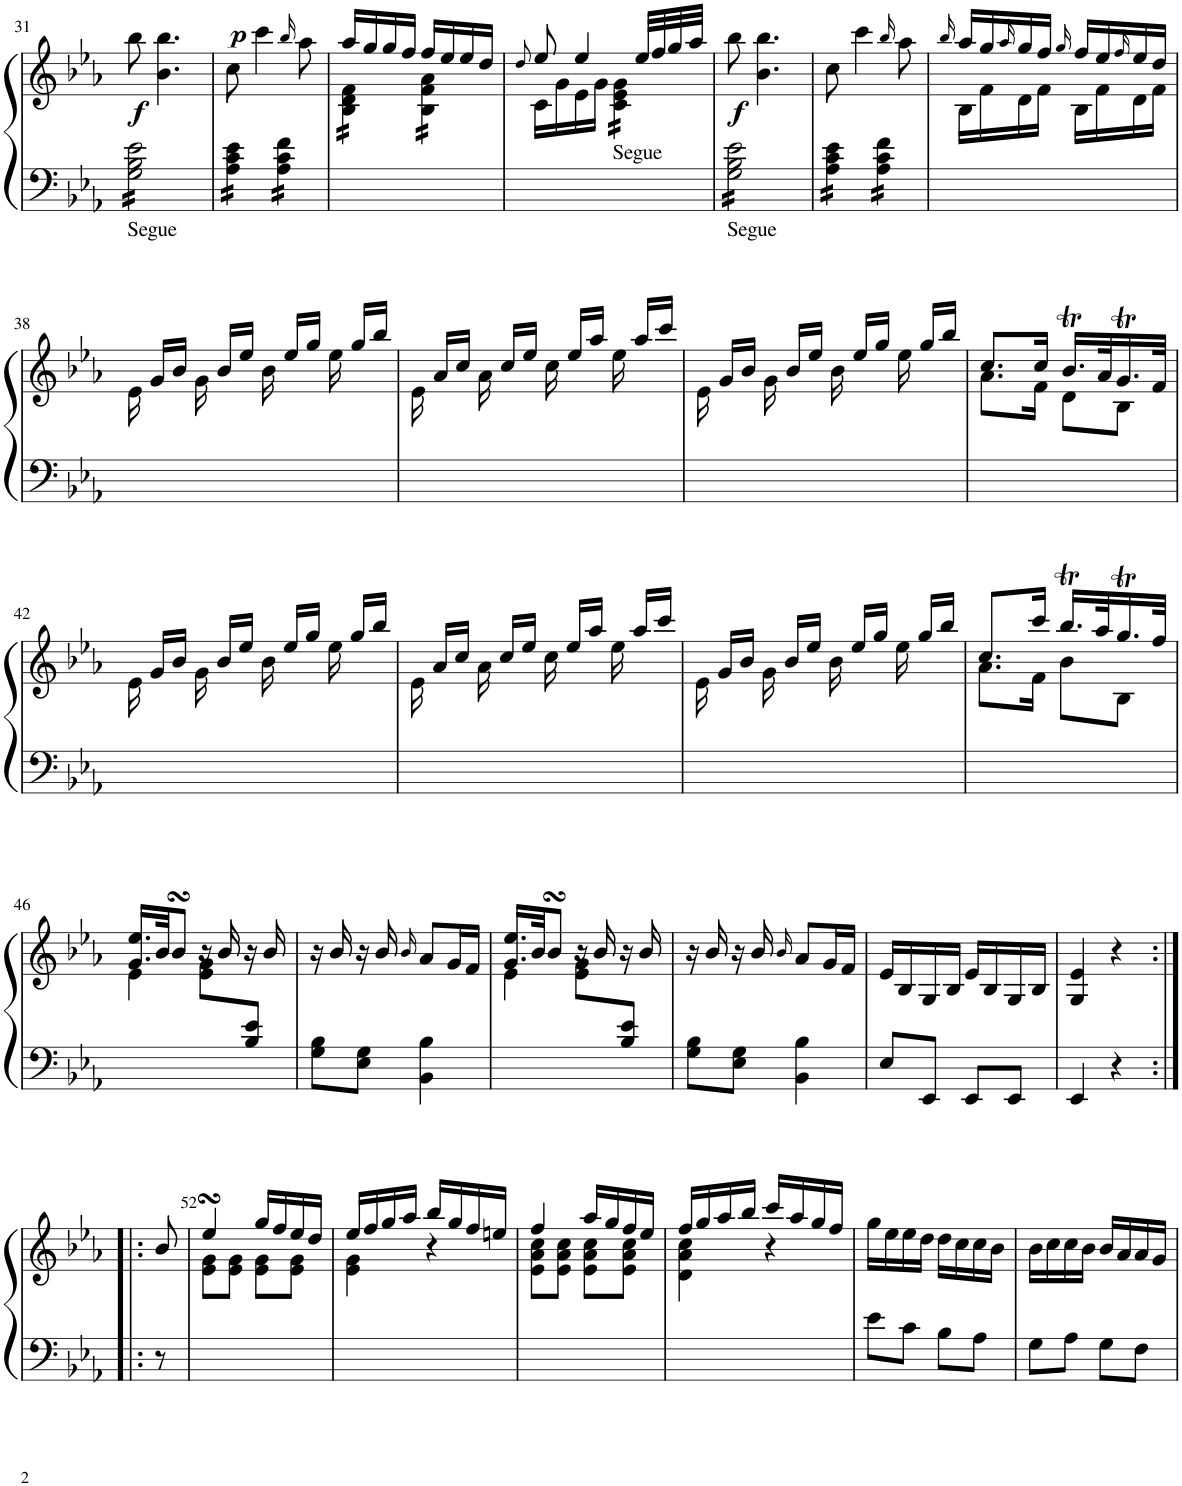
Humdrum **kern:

**kern	**kern	**dynam
*part1	*part1	*part1
*staff2	*staff1	*staff1/2
*I"Piano	*	*
*I'Pno.	*	*
!!LO:PB:g=z
*clefF4	*clefG2	*
*k[b-e-a-]	*k[b-e-a-]	*
*M2/4	*M2/4	*
=31	=31	=31
!LO:TX:b:t=Segue	!	!
!	!	!LO:DY:b
*tremolo	*	*
16G\ 16B-\ 16e-\LL	8bb-\	f
16G\ 16B-\ 16e-\	.	.
16G\ 16B-\ 16e-\	4.b-\ 4.bb-\	.
16G\ 16B-\ 16e-\	.	.
16G\ 16B-\ 16e-\	.	.
16G\ 16B-\ 16e-\	.	.
16G\ 16B-\ 16e-\	.	.
16G\ 16B-\ 16e-\JJ	.	.
=32	=32	=32
!	!	!LO:DY:a
16A-\ 16c\ 16e-\LL	8cc\	p
16A-\ 16c\ 16e-\	.	.
16A-\ 16c\ 16e-\	4ccc\	.
16A-\ 16c\ 16e-\JJ	.	.
16A-\ 16c\ 16f\LL	.	.
16A-\ 16c\ 16f\	.	.
.	16qbb-/	.
16A-\ 16c\ 16f\	8aa-\	.
16A-\ 16c\ 16f\JJ	.	.
=33	=33	=33
*	*^	*
*	*tremolo	*	*
2ryy	16aa-/LL	16B-\ 16d\ 16f\LL	.
.	16gg/	16B-\ 16d\ 16f\	.
.	16gg/	16B-\ 16d\ 16f\	.
.	16ff/JJ	16B-\ 16d\ 16f\JJ	.
.	16ff/LL	16B-\ 16f\ 16a-\LL	.
.	16ee-/	16B-\ 16f\ 16a-\	.
.	16ee-/	16B-\ 16f\ 16a-\	.
.	16dd/JJ	16B-\ 16f\ 16a-\JJ	.
*	*Xtremolo	*	*
=34	=34	=34	=34
.	8qdd/	.	.
4ryy	8ee-/	16c\LL	.
.	.	16g\	.
.	4ee-/	16e-\	.
.	.	16g\JJ	.
!LO:TX:a:t=Segue	!	!	!
*	*tremolo	*	*
4ryy	.	16c\ 16e-\ 16g\LL	.
.	.	16c\ 16e-\ 16g\	.
.	32ee-/LLL	16c\ 16e-\ 16g\	.
.	32ff/	.	.
.	32gg/	16c\ 16e-\ 16g\JJ	.
*	*Xtremolo	*	*
.	32aa-/JJJ	.	.
*	*v	*v	*
=35	=35	=35
!LO:TX:b:t=Segue	!	!
!	!	!LO:DY:b
16G\ 16B-\ 16e-\LL	8bb-\	f
16G\ 16B-\ 16e-\	.	.
16G\ 16B-\ 16e-\	4.b-\ 4.bb-\	.
16G\ 16B-\ 16e-\	.	.
16G\ 16B-\ 16e-\	.	.
16G\ 16B-\ 16e-\	.	.
16G\ 16B-\ 16e-\	.	.
16G\ 16B-\ 16e-\JJ	.	.
=36	=36	=36
16A-\ 16c\ 16e-\LL	8cc\	.
16A-\ 16c\ 16e-\	.	.
16A-\ 16c\ 16e-\	4ccc\	.
16A-\ 16c\ 16e-\JJ	.	.
16A-\ 16c\ 16f\LL	.	.
16A-\ 16c\ 16f\	.	.
.	16qbb-/	.
16A-\ 16c\ 16f\	8aa-\	.
16A-\ 16c\ 16f\JJ	.	.
*Xtremolo	*	*
=37	=37	=37
.	16qbb-/	.
*	*^	*
2ryy	16aa-/LL	16B-\LL	.
.	16gg/	16f\	.
.	16qaa-/	.	.
.	16gg/	16d\	.
.	16ff/JJ	16f\JJ	.
.	16qgg/	.	.
.	16ff/LL	16B-\LL	.
.	16ee-/	16f\	.
.	16qff/	.	.
.	16ee-/	16d\	.
.	16dd/JJ	16f\JJ	.
*	*v	*v	*
!!LO:LB:g=z
=38	=38	=38
2ryy	24e-\	.
.	24g/LL	.
.	24b-/JJ	.
.	24g\	.
.	24b-/LL	.
.	24ee-/JJ	.
.	24b-\	.
.	24ee-/LL	.
.	24gg/JJ	.
.	24ee-\	.
.	24gg/LL	.
.	24bb-/JJ	.
=39	=39	=39
2ryy	24e-\	.
.	24a-/LL	.
.	24cc/JJ	.
.	24a-\	.
.	24cc/LL	.
.	24ee-/JJ	.
.	24cc\	.
.	24ee-/LL	.
.	24aa-/JJ	.
.	24ee-\	.
.	24aa-/LL	.
.	24ccc/JJ	.
=40	=40	=40
2ryy	24e-\	.
.	24g/LL	.
.	24b-/JJ	.
.	24g\	.
.	24b-/LL	.
.	24ee-/JJ	.
.	24b-\	.
.	24ee-/LL	.
.	24gg/JJ	.
.	24ee-\	.
.	24gg/LL	.
.	24bb-/JJ	.
=41	=41	=41
*	*^	*
2ryy	8.cc/L	8.a-\L	.
.	16cc/Jk	16f\Jk	.
.	16.b-T/LL	8d\L	.
.	32a-/K	.	.
.	16.gt/	8B-\J	.
.	32f/JJk	.	.
*	*v	*v	*
!!LO:LB:g=z
=42	=42	=42
2ryy	24e-\	.
.	24g/LL	.
.	24b-/JJ	.
.	24g\	.
.	24b-/LL	.
.	24ee-/JJ	.
.	24b-\	.
.	24ee-/LL	.
.	24gg/JJ	.
.	24ee-\	.
.	24gg/LL	.
.	24bb-/JJ	.
=43	=43	=43
2ryy	24e-\	.
.	24a-/LL	.
.	24cc/JJ	.
.	24a-\	.
.	24cc/LL	.
.	24ee-/JJ	.
.	24cc\	.
.	24ee-/LL	.
.	24aa-/JJ	.
.	24ee-\	.
.	24aa-/LL	.
.	24ccc/JJ	.
=44	=44	=44
2ryy	24e-\	.
.	24g/LL	.
.	24b-/JJ	.
.	24g\	.
.	24b-/LL	.
.	24ee-/JJ	.
.	24b-\	.
.	24ee-/LL	.
.	24gg/JJ	.
.	24ee-\	.
.	24gg/LL	.
.	24bb-/JJ	.
=45	=45	=45
*	*^	*
2ryy	8.cc/L	8.a-\L	.
.	16ccc/Jk	16f\Jk	.
.	16.bb-T/LL	8b-\L	.
.	32aa-/K	.	.
.	16.ggt/	8B-\J	.
.	32ff/JJk	.	.
!!LO:LB:g=z	!!
=46	=46	=46	=46
4.ryy	16.g/ 16.ee-/LL	4e-\	.
.	32b-/JK	.	.
.	8b-sSSS/J	.	.
.	16r	8e-\ 8g\L	.
.	16b-/	.	.
8B-/ 8e-/J	16r	8ryy	.
.	16b-/	.	.
*	*v	*v	*
=47	=47	=47
8G\ 8B-\L	16r	.
.	16b-/	.
8E-\ 8G\J	16r	.
.	16b-/	.
.	16qb-/	.
4BB-\ 4B-\	8a-/L	.
.	16g/L	.
.	16f/JJ	.
=48	=48	=48
*	*^	*
4.ryy	16.g/ 16.ee-/LL	4e-\	.
.	32b-/JK	.	.
.	8b-sSSS/J	.	.
.	16r	8e-\ 8g\L	.
.	16b-/	.	.
8B-/ 8e-/J	16r	8ryy	.
.	16b-/	.	.
*	*v	*v	*
=49	=49	=49
8G\ 8B-\L	16r	.
.	16b-/	.
8E-\ 8G\J	16r	.
.	16b-/	.
.	16qb-/	.
4BB-\ 4B-\	8a-/L	.
.	16g/L	.
.	16f/JJ	.
=50	=50	=50
8E-/L	16e-/LL	.
.	16B-/	.
8EE-/J	16G/	.
.	16B-/JJ	.
8EE-/L	16e-/LL	.
.	16B-/	.
8EE-/J	16G/	.
.	16B-/JJ	.
=51	=51	=51
4EE-/	4G/ 4e-/	.
4r	4r	.
!!LO:LB:g=z
=51X1:|!|:	=51X1:|!|:	=51X1:|!|:
8r	8b-/	.
=52	=52	=52
*	*^	*
2ryy	4ee-sSSs/	8e-\ 8g\L	.
.	.	8e-\ 8g\J	.
.	16gg/LL	8e-\ 8g\L	.
.	16ff/	.	.
.	16ee-/	8e-\ 8g\J	.
.	16dd/JJ	.	.
=53	=53	=53	=53
4ryy	16ee-/LL	4e-\ 4g\	.
.	16ff/	.	.
.	16gg/	.	.
.	16aa-/JJ	.	.
4r	16bb-/LL	4ryy	.
.	16gg/	.	.
.	16ff/	.	.
.	16een/JJ	.	.
=54	=54	=54	=54
2ryy	4ff/	8e-\ 8a-\ 8cc\L	.
.	.	8e-\ 8a-\ 8cc\J	.
.	16aa-/LL	8e-\ 8a-\ 8cc\L	.
.	16gg/	.	.
.	16ff/	8e-\ 8a-\ 8cc\J	.
.	16ee-/JJ	.	.
=55	=55	=55	=55
4ryy	16ff/LL	4d\ 4a-\ 4cc\	.
.	16gg/	.	.
.	16aa-/	.	.
.	16bb-/JJ	.	.
4r	16ccc/LL	4ryy	.
.	16aa-/	.	.
.	16gg/	.	.
.	16ff/JJ	.	.
*	*v	*v	*
=56	=56	=56
8e-\L	16gg\LL	.
.	16ee-\	.
8c\J	16ee-\	.
.	16dd\JJ	.
8B-\L	16dd\LL	.
.	16cc\	.
8A-\J	16cc\	.
.	16b-\JJ	.
=57	=57	=57
8G\L	16b-\LL	.
.	16cc\	.
8A-\J	16cc\	.
.	16b-\JJ	.
8G\L	16b-/LL	.
.	16a-/	.
8F\J	16a-/	.
.	16g/JJ	.
=	=	=
*-	*-	*-
